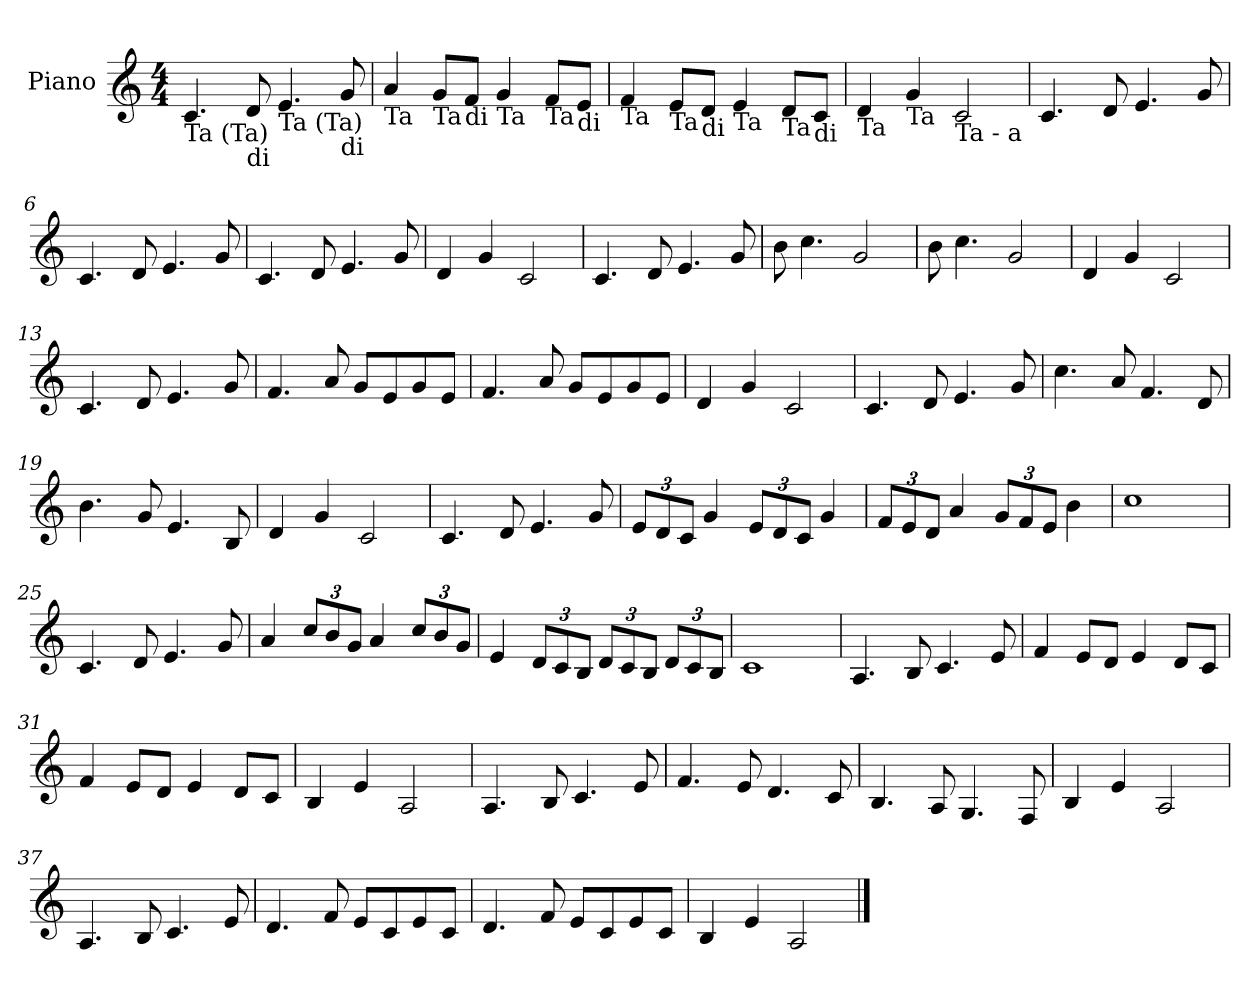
**kern
*part1
*staff1
*I"Piano
*I'Pno.
*clefG2
*k[]
*M4/4
*MM55
=1
!LO:TX:b:t=Ta (Ta)
4.c/
!LO:TX:b:t=di
8d/
!LO:TX:b:t=Ta (Ta)
4.e/
!LO:TX:b:t=di
8g/
=2
!LO:TX:b:t=Ta
4a/
!LO:TX:b:t=Ta
8g/L
!LO:TX:b:t=di
8f/J
!LO:TX:b:t=Ta
4g/
!LO:TX:b:t=Ta
8f/L
!LO:TX:b:t=di
8e/J
=3
!LO:TX:b:t=Ta
4f/
!LO:TX:b:t=Ta
8e/L
!LO:TX:b:t=di
8d/J
!LO:TX:b:t=Ta
4e/
!LO:TX:b:t=Ta
8d/L
!LO:TX:b:t=di
8c/J
=4
!LO:TX:b:t=Ta
4d/
!LO:TX:b:t=Ta
4g/
!LO:TX:b:t=Ta - a
2c/
!!LO:LB:g=z
=5
4.c/
8d/
4.e/
8g/
=6
4.c/
8d/
4.e/
8g/
=7
4.c/
8d/
4.e/
8g/
=8
4d/
4g/
2c/
!!LO:LB:g=z
=9
4.c/
8d/
4.e/
8g/
=10
8b\
4.cc\
2g/
=11
8b\
4.cc\
2g/
=12
4d/
4g/
2c/
!!LO:LB:g=z
=13
4.c/
8d/
4.e/
8g/
=14
4.f/
8a/
8g/L
8e/
8g/
8e/J
=15
4.f/
8a/
8g/L
8e/
8g/
8e/J
=16
4d/
4g/
2c/
!!LO:LB:g=z
=17
4.c/
8d/
4.e/
8g/
=18
4.cc\
8a/
4.f/
8d/
=19
4.b\
8g/
4.e/
8B/
=20
4d/
4g/
2c/
!!LO:LB:g=z
=21
4.c/
8d/
4.e/
8g/
=22
*Xbrackettup
12e/L
12d/
12c/J
4g/
12e/L
12d/
12c/J
4g/
=23
12f/L
12e/
12d/J
4a/
12g/L
12f/
12e/J
4b\
=24
1cc
!!LO:LB:g=z
=25
4.c/
8d/
4.e/
8g/
=26
4a/
12cc/L
12b/
12g/J
4a/
12cc/L
12b/
12g/J
=27
4e/
12d/L
12c/
12B/J
12d/L
12c/
12B/J
12d/L
12c/
12B/J
=28
1c
!!LO:LB:g=z
=29
4.A/
8B/
4.c/
8e/
=30
4f/
8e/L
8d/J
4e/
8d/L
8c/J
=31
4f/
8e/L
8d/J
4e/
8d/L
8c/J
=32
4B/
4e/
2A/
!!LO:LB:g=z
=33
4.A/
8B/
4.c/
8e/
=34
4.f/
8e/
4.d/
8c/
=35
4.B/
8A/
4.G/
8F/
=36
4B/
4e/
2A/
!!LO:LB:g=z
=37
4.A/
8B/
4.c/
8e/
=38
4.d/
8f/
8e/L
8c/
8e/
8c/J
=39
4.d/
8f/
8e/L
8c/
8e/
8c/J
=40
4B/
4e/
2A/
==
*-
